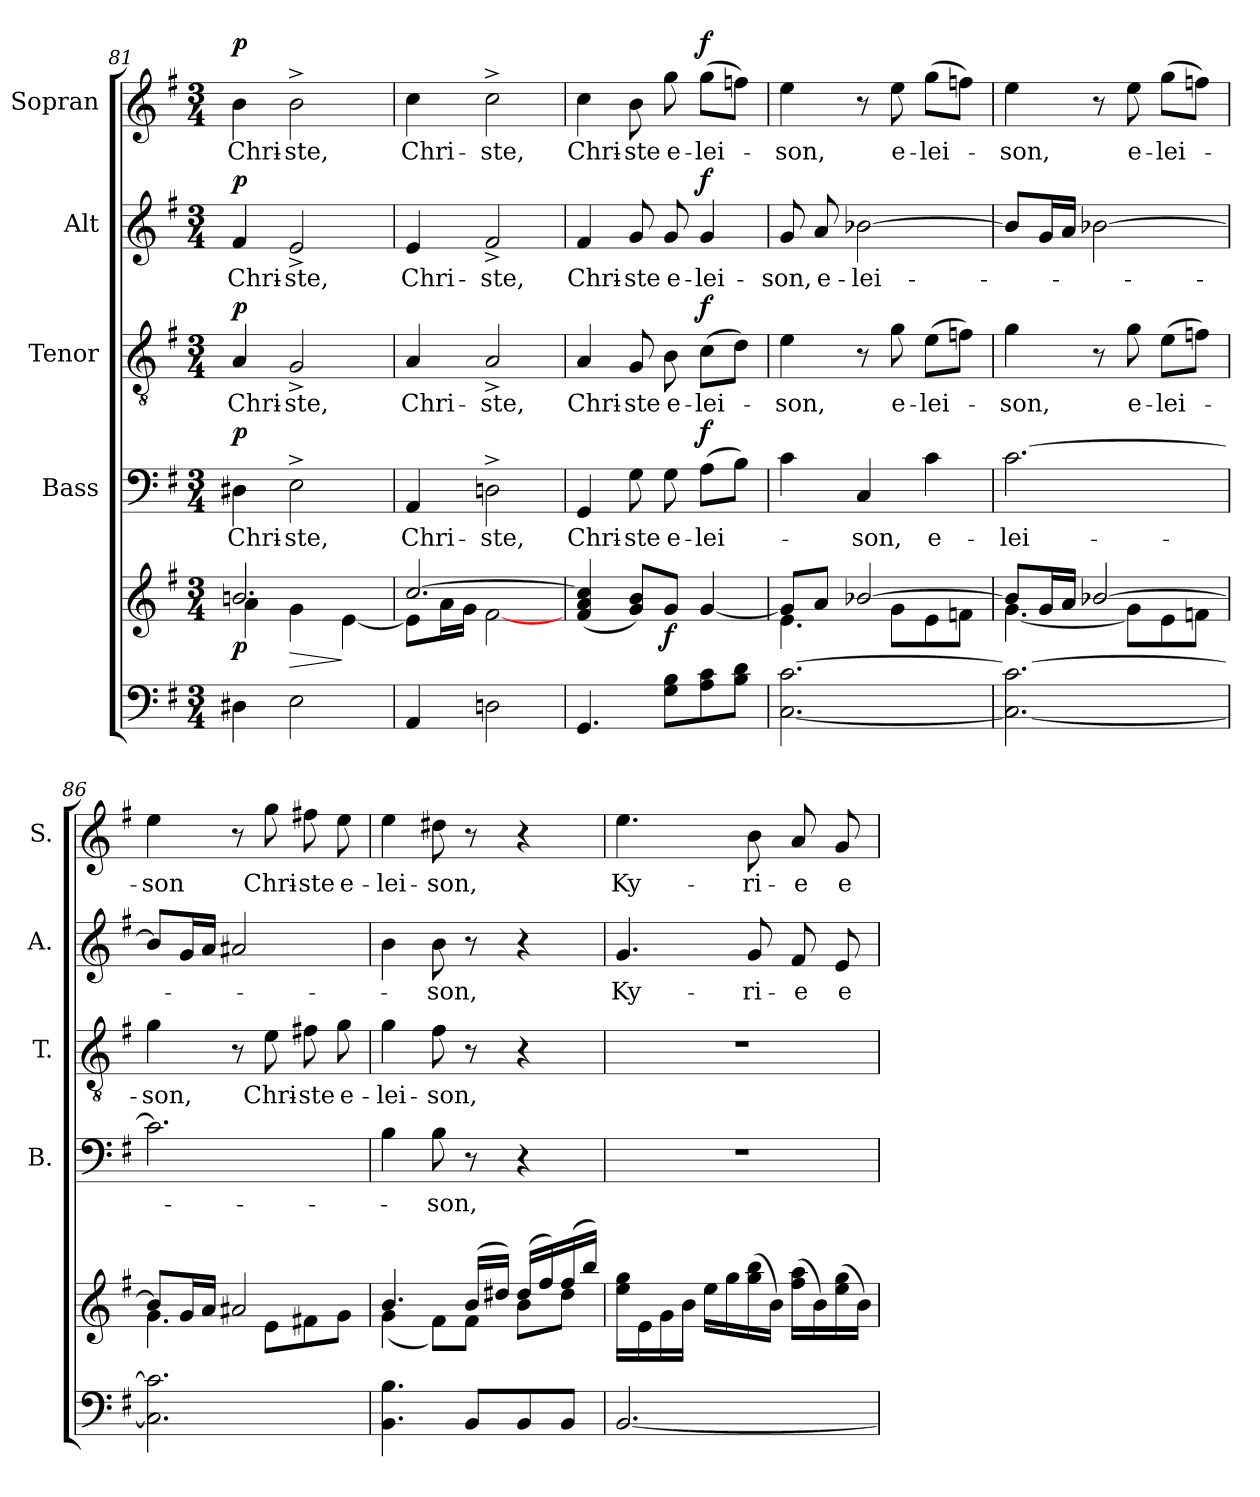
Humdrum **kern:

**kern	**kern	**dynam	**kern	**text	**dynam	**kern	**text	**dynam	**kern	**text	**dynam	**kern	**text	**dynam
*part5	*part5	*part5	*part4	*part4	*part4	*part3	*part3	*part3	*part2	*part2	*part2	*part1	*part1	*part1
*staff6	*staff5	*staff5/6	*staff4	*staff4	*staff4	*staff3	*staff3	*staff3	*staff2	*staff2	*staff2	*staff1	*staff1	*staff1
*	*	*	*I"Bass	*	*	*I"Tenor	*	*	*I"Alt	*	*	*I"Sopran	*	*
*	*	*	*I'B.	*	*	*I'T.	*	*	*I'A.	*	*	*I'S.	*	*
*clefF4	*clefG2	*	*clefF4	*	*	*clefGv2	*	*	*clefG2	*	*	*clefG2	*	*
*k[f#]	*k[f#]	*	*k[f#]	*	*	*k[f#]	*	*	*k[f#]	*	*	*k[f#]	*	*
*G:	*G:	*	*G:	*	*	*G:	*	*	*G:	*	*	*G:	*	*
*M3/4	*M3/4	*	*M3/4	*	*	*M3/4	*	*	*M3/4	*	*	*M3/4	*	*
=81	=81	=81	=81	=81	=81	=81	=81	=81	=81	=81	=81	=81	=81	=81
*	*^	*	*	*	*	*	*	*	*	*	*	*	*	*
!	!	!	!LO:DY:b	!	!LO:LY:b	!LO:DY:a	!	!LO:LY:b	!LO:DY:a	!	!LO:LY:b	!LO:DY:a	!	!LO:LY:b	!LO:DY:a
4D#X\	2.bn/	4a\	p	4D#X\	Chri-	p	4A/	Chri-	p	4f#/	Chri-	p	4b\	Chri-	p
!	!	!	!LO:HP:b	!	!LO:LY:b	!	!	!LO:LY:b	!	!	!LO:LY:b	!	!	!LO:LY:b	!
2E\	.	4g\	>	2E^>\	-ste,	.	2G^>/	-ste,	.	2e^>/	-ste,	.	2b^>\	-ste,	.
.	.	[<4e\	]	.	.	.	.	.	.	.	.	.	.	.	.
=82	=82	=82	=82	=82	=82	=82	=82	=82	=82	=82	=82	=82	=82	=82	=82
!	!	!	!	!	!LO:LY:b	!	!	!LO:LY:b	!	!	!LO:LY:b	!	!	!LO:LY:b	!
4AA/	[>2.cc/	8e\L]	.	4AA/	Chri-	.	4A/	Chri-	.	4e/	Chri-	.	4cc\	Chri-	.
.	.	16a\L	.	.	.	.	.	.	.	.	.	.	.	.	.
.	.	16g\JJ	.	.	.	.	.	.	.	.	.	.	.	.	.
!	!	!	!	!	!LO:LY:b	!	!	!LO:LY:b	!	!	!LO:LY:b	!	!	!LO:LY:b	!
2Dn\	.	[<2f#\	.	2Dn^>\	-ste,	.	2A^>/	-ste,	.	2f#^>/	-ste,	.	2cc^>\	-ste,	.
=83	=83	=83	=83	=83	=83	=83	=83	=83	=83	=83	=83	=83	=83	=83	=83
!	!	!	!	!	!LO:LY:b	!	!	!LO:LY:b	!	!	!LO:LY:b	!	!	!LO:LY:b	!
*	*v	*v	*	*	*	*	*	*	*	*	*	*	*	*	*
4.GG/	(<4f#/ 4a/ 4cc/]	.	4GG/	Chri-	.	4A/	Chri-	.	4f#/	Chri-	.	4cc\	Chri-	.
!	!	!	!	!LO:LY:b	!	!	!LO:LY:b	!	!	!LO:LY:b	!	!	!LO:LY:b	!
.	8g/ 8b/L)	.	8G\	-ste	.	8G/	-ste	.	8g/	-ste	.	8b\	-ste	.
!	!	!LO:DY:b	!	!LO:LY:b	!	!	!LO:LY:b	!	!	!LO:LY:b	!	!	!LO:LY:b	!
8G\ 8B\L	8g/J	f	8G\	e-	.	8B\	e-	.	8g/	e-	.	8gg\	e-	.
!	!	!	!	!LO:LY:b	!LO:DY:a	!	!LO:LY:b	!LO:DY:a	!	!LO:LY:b	!LO:DY:a	!	!LO:LY:b	!LO:DY:a
8A\ 8c\	[>4g/	.	(>8A\L	-lei-	f	(>8c\L	-lei-	f	4g/	-lei-	f	(>8gg\L	-lei-	f
8B\ 8d\J	.	.	8B\J)	.	.	8d\J)	.	.	.	.	.	8ffn\J)	.	.
!!LO:LB:g=z
=84	=84	=84	=84	=84	=84	=84	=84	=84	=84	=84	=84	=84	=84	=84
*	*^	*	*	*	*	*	*	*	*	*	*	*	*	*
!	!	!	!	!	!	!	!	!LO:LY:b	!	!	!LO:LY:b	!	!	!LO:LY:b	!
[2.C\ [2.c\	8g/L]	4.e\	.	4c\	.	.	4e\	-son,	.	8g/	-son,	.	4ee\	-son,	.
!	!	!	!	!	!	!	!	!	!	!	!LO:LY:b	!	!	!	!
.	8a/J	.	.	.	.	.	.	.	.	8a/	e-	.	.	.	.
!	!	!	!	!	!LO:LY:b	!	!	!	!	!	!LO:LY:b	!	!	!	!
.	[>2b-X/	.	.	4C/	-son,	.	8r	.	.	[2b-X\	-lei-	.	8r	.	.
!	!	!	!	!	!	!	!	!LO:LY:b	!	!	!	!	!	!LO:LY:b	!
.	.	8g\L	.	.	.	.	8g\	e-	.	.	.	.	8ee\	e-	.
!	!	!	!	!	!LO:LY:b	!	!	!LO:LY:b	!	!	!	!	!	!LO:LY:b	!
.	.	8e\	.	4c\	e-	.	(>8e\L	-lei-	.	.	.	.	(>8gg\L	-lei-	.
.	.	8fn\J	.	.	.	.	8fn\J)	.	.	.	.	.	8ffn\J)	.	.
=85	=85	=85	=85	=85	=85	=85	=85	=85	=85	=85	=85	=85	=85	=85	=85
!	!	!	!	!	!LO:LY:b	!	!	!LO:LY:b	!	!	!	!	!	!LO:LY:b	!
2.C\_ 2.c\_	8b-/L]	[<4.g\	.	[2.c\	-lei-	.	4g\	-son,	.	8b-/L]	.	.	4ee\	-son,	.
.	16g/L	.	.	.	.	.	.	.	.	16g/L	.	.	.	.	.
.	16a/JJ	.	.	.	.	.	.	.	.	16a/JJ	.	.	.	.	.
.	[>2b-X/	.	.	.	.	.	8r	.	.	[2b-X\	.	.	8r	.	.
!	!	!	!	!	!	!	!	!LO:LY:b	!	!	!	!	!	!LO:LY:b	!
.	.	8g\L]	.	.	.	.	8g\	e-	.	.	.	.	8ee\	e-	.
!	!	!	!	!	!	!	!	!LO:LY:b	!	!	!	!	!	!LO:LY:b	!
.	.	8e\	.	.	.	.	(>8e\L	-lei-	.	.	.	.	(>8gg\L	-lei-	.
.	.	8fn\J	.	.	.	.	8fn\J)	.	.	.	.	.	8ffn\J)	.	.
=86	=86	=86	=86	=86	=86	=86	=86	=86	=86	=86	=86	=86	=86	=86	=86
!	!	!	!	!	!	!	!	!LO:LY:b	!	!	!	!	!	!LO:LY:b	!
2.C\] 2.c\]	8b-/L]	4.g\	.	2.c\]	.	.	4g\	-son,	.	8b-/L]	.	.	4ee\	-son	.
.	16g/L	.	.	.	.	.	.	.	.	16g/L	.	.	.	.	.
.	16a/JJ	.	.	.	.	.	.	.	.	16a/JJ	.	.	.	.	.
.	2a#X/	.	.	.	.	.	8r	.	.	2a#X/	.	.	8r	.	.
!	!	!	!	!	!	!	!	!LO:LY:b	!	!	!	!	!	!LO:LY:b	!
.	.	8e\L	.	.	.	.	8e\	Chri-	.	.	.	.	8gg\	Chri-	.
!	!	!	!	!	!	!	!	!LO:LY:b	!	!	!	!	!	!LO:LY:b	!
.	.	8f#X\	.	.	.	.	8f#X\	-ste	.	.	.	.	8ff#X\	-ste	.
!	!	!	!	!	!	!	!	!LO:LY:b	!	!	!	!	!	!LO:LY:b	!
.	.	8g\J	.	.	.	.	8g\	e-	.	.	.	.	8ee\	e-	.
=87	=87	=87	=87	=87	=87	=87	=87	=87	=87	=87	=87	=87	=87	=87	=87
!	!	!	!	!	!	!	!	!LO:LY:b	!	!	!	!	!	!LO:LY:b	!
4.BB\ 4.B\	4.b/	(<4g\	.	4B\	.	.	4g\	-lei-	.	4b\	.	.	4ee\	-lei-	.
!	!	!	!	!	!LO:LY:b	!	!	!LO:LY:b	!	!	!LO:LY:b	!	!	!LO:LY:b	!
.	.	8f#\L)	.	8B\	-son,	.	8f#\	-son,	.	8b\	-son,	.	8dd#X\	-son,	.
8BB/L	(>16b/LL	8f#\J	.	8r	.	.	8r	.	.	8r	.	.	8r	.	.
.	16dd#X/JJ)	.	.	.	.	.	.	.	.	.	.	.	.	.	.
8BB/	(>16dd#/LL	8b\L	.	4r	.	.	4r	.	.	4r	.	.	4r	.	.
.	16ff#/)	.	.	.	.	.	.	.	.	.	.	.	.	.	.
8BB/J	(>16ff#/	8dd#\J	.	.	.	.	.	.	.	.	.	.	.	.	.
.	16bb/JJ)	.	.	.	.	.	.	.	.	.	.	.	.	.	.
*	*v	*v	*	*	*	*	*	*	*	*	*	*	*	*	*
=88	=88	=88	=88	=88	=88	=88	=88	=88	=88	=88	=88	=88	=88	=88
!	!	!	!	!	!	!	!	!	!	!LO:LY:b	!	!	!LO:LY:b	!
[2.BB/	16ee\ 16gg\LL	.	2.r	.	.	2.r	.	.	4.g/	Ky-	.	4.ee\	Ky-	.
.	16e\	.	.	.	.	.	.	.	.	.	.	.	.	.
.	16g\	.	.	.	.	.	.	.	.	.	.	.	.	.
.	16b\JJ	.	.	.	.	.	.	.	.	.	.	.	.	.
.	16ee\LL	.	.	.	.	.	.	.	.	.	.	.	.	.
.	16gg\	.	.	.	.	.	.	.	.	.	.	.	.	.
!	!	!	!	!	!	!	!	!	!	!LO:LY:b	!	!	!LO:LY:b	!
.	(>16gg\ 16bb\	.	.	.	.	.	.	.	8g/	-ri-	.	8b\	-ri-	.
.	16b\JJ)	.	.	.	.	.	.	.	.	.	.	.	.	.
!	!	!	!	!	!	!	!	!	!	!LO:LY:b	!	!	!LO:LY:b	!
.	(>16ff#\ 16aa\LL	.	.	.	.	.	.	.	8f#/	-e	.	8a/	-e	.
.	16b\)	.	.	.	.	.	.	.	.	.	.	.	.	.
!	!	!	!	!	!	!	!	!	!	!LO:LY:b	!	!	!LO:LY:b	!
.	(>16ee\ 16gg\	.	.	.	.	.	.	.	8e/	e-	.	8g/	e-	.
.	16b\JJ)	.	.	.	.	.	.	.	.	.	.	.	.	.
=	=	=	=	=	=	=	=	=	=	=	=	=	=	=
*-	*-	*-	*-	*-	*-	*-	*-	*-	*-	*-	*-	*-	*-	*-
